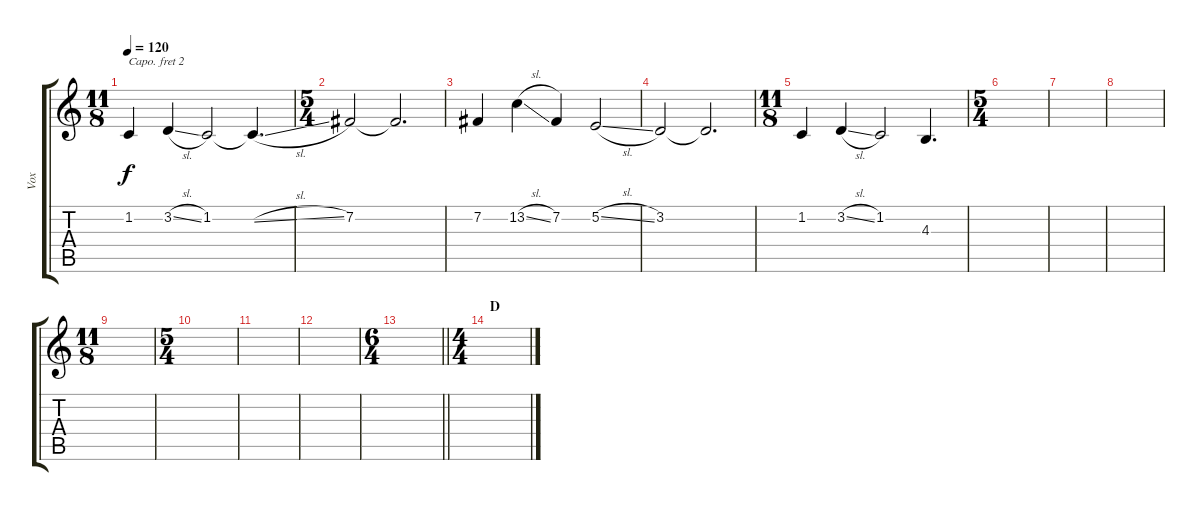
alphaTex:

\track ("Vox" "Vox") {instrument lead2sawtooth}
\staff {score tabs}
\capo 2
\tuning (D4 A3 F3 C3 G2 C2) {hide}
\ts (11 8)
\tempo 120
\clef g2
\ks c
1.2.4{dy f} 3.2{sl}.4 1.2.2 1.2{sl t}.4{d} |
\ts (5 4)
7.2.2 7.2{t}.2{d} |
7.2.4 13.2{sl}.4 7.2.4 5.2{sl}.2 |
3.2.2 3.2{t}.2{d} |
\ts (11 8)
1.2.4 3.2{sl}.4 1.2.2 4.3.4{d} |
\ts (5 4)
|
|
|
\ts (11 8)
|
\ts (5 4)
|
|
|
\ts (6 4)
\barLineRight lightlight
|
\ts (4 4)
\section ("" "D")
